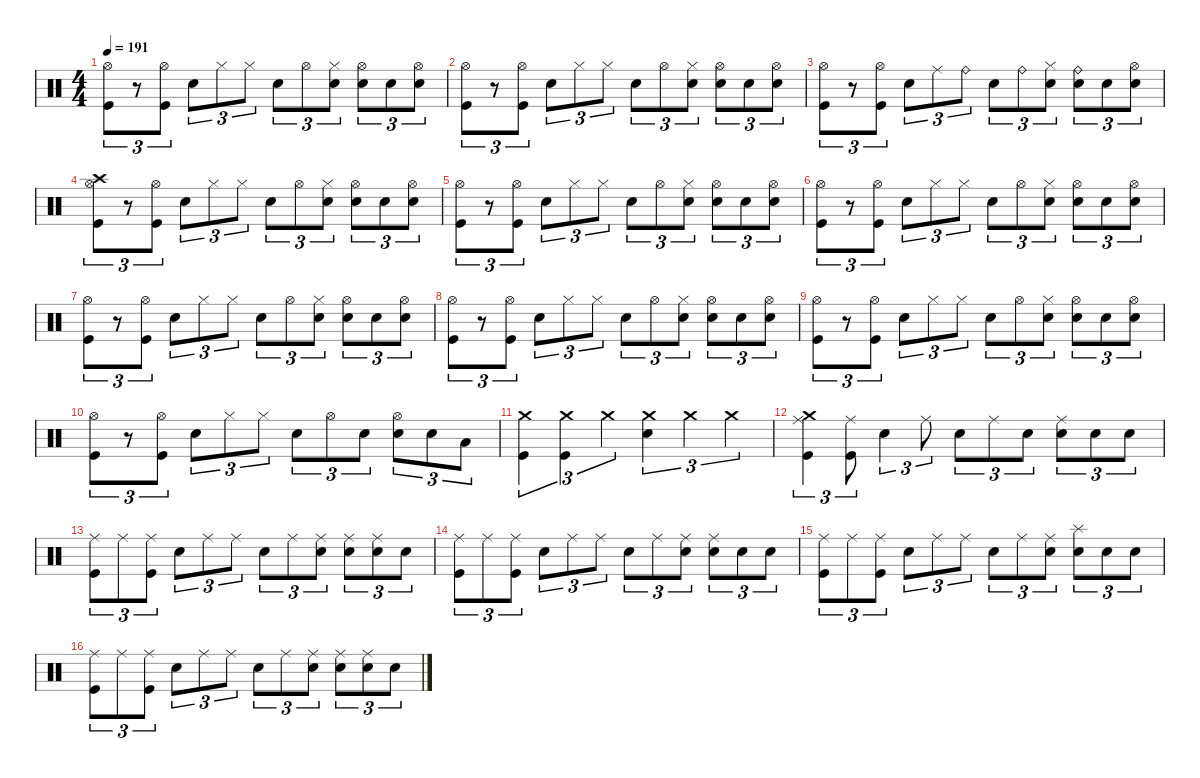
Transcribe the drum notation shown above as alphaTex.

\defaultSystemsLayout 4
\hideDynamics
\bracketExtendMode nobrackets
\singleTrackTrackNamePolicy hidden
\multiTrackTrackNamePolicy hidden
\firstSystemTrackNameMode fullname
\firstSystemTrackNameOrientation horizontal
\otherSystemsTrackNameOrientation horizontal
\track ("Drumkit" "drm.") {solo instrument percussion}
\staff {score}
\articulation defaults
\ts (4 4)
\tempo 191
\clef neutral
\ks c
("Kick (hit)" "Hi-Hat (open)").8{tu (3 2) dy mf beam Down} r.8{tu (3 2) beam Down} ("Kick (hit)" "Hi-Hat (open)").8{tu (3 2) beam Down} "Snare (hit) 2".8{tu (3 2) dy mp beam Down} "Hi-Hat (closed)".8{tu (3 2) beam Down} "Hi-Hat (closed)".8{tu (3 2) beam Down} "Snare (hit) 2".8{tu (3 2) dy f beam Down} "Hi-Hat (open)".8{tu (3 2) dy mp beam Down} ("Hi-Hat (closed)" "Snare (hit) 2").8{tu (3 2) dy p beam Down} ("Hi-Hat (open)" "Snare (hit) 2").8{tu (3 2) dy mp beam Down} "Snare (hit) 2".8{tu (3 2) beam Down} ("Snare (hit) 2" "Hi-Hat (open)").8{tu (3 2) beam Down} |
("Kick (hit)" "Hi-Hat (open)").8{tu (3 2) dy mf beam Down} r.8{tu (3 2) beam Down} ("Kick (hit)" "Hi-Hat (open)").8{tu (3 2) beam Down} "Snare (hit) 2".8{tu (3 2) dy mp beam Down} "Hi-Hat (closed)".8{tu (3 2) beam Down} "Hi-Hat (closed)".8{tu (3 2) beam Down} "Snare (hit) 2".8{tu (3 2) dy f beam Down} "Hi-Hat (open)".8{tu (3 2) dy mp beam Down} ("Hi-Hat (closed)" "Snare (hit) 2").8{tu (3 2) dy p beam Down} ("Hi-Hat (open)" "Snare (hit) 2").8{tu (3 2) dy mp beam Down} "Snare (hit) 2".8{tu (3 2) beam Down} ("Snare (hit) 2" "Hi-Hat (open)").8{tu (3 2) beam Down} |
("Kick (hit)" "Hi-Hat (open)").8{tu (3 2) dy mf beam Down} r.8{tu (3 2) beam Down} ("Kick (hit)" "Hi-Hat (open)").8{tu (3 2) beam Down} "Snare (hit) 2".8{tu (3 2) dy mp beam Down} "Ride (middle)".8{tu (3 2) beam Down} "Ride (bell)".8{tu (3 2) beam Down} "Snare (hit) 2".8{tu (3 2) dy f beam Down} "Ride (bell)".8{tu (3 2) dy mf beam Down} ("Hi-Hat (closed)" "Snare (hit) 2").8{tu (3 2) dy p beam Down} ("Snare (hit) 2" "Ride (bell)").8{tu (3 2) dy mp beam Down} "Snare (hit) 2".8{tu (3 2) beam Down} ("Snare (hit) 2" "Hi-Hat (open)").8{tu (3 2) beam Down} |
("Kick (hit)" "Hi-Hat (open)" "Crash high (hit)").8{tu (3 2) dy mf beam Down} r.8{tu (3 2) beam Down} ("Kick (hit)" "Hi-Hat (open)").8{tu (3 2) beam Down} "Snare (hit) 2".8{tu (3 2) dy mp beam Down} "Hi-Hat (closed)".8{tu (3 2) beam Down} "Hi-Hat (closed)".8{tu (3 2) beam Down} "Snare (hit) 2".8{tu (3 2) dy f beam Down} "Hi-Hat (open)".8{tu (3 2) dy mp beam Down} ("Hi-Hat (closed)" "Snare (hit) 2").8{tu (3 2) dy p beam Down} ("Hi-Hat (open)" "Snare (hit) 2").8{tu (3 2) dy mp beam Down} "Snare (hit) 2".8{tu (3 2) beam Down} ("Snare (hit) 2" "Hi-Hat (open)").8{tu (3 2) beam Down} |
("Kick (hit)" "Hi-Hat (open)").8{tu (3 2) dy mf beam Down} r.8{tu (3 2) beam Down} ("Kick (hit)" "Hi-Hat (open)").8{tu (3 2) beam Down} "Snare (hit) 2".8{tu (3 2) dy mp beam Down} "Hi-Hat (closed)".8{tu (3 2) beam Down} "Hi-Hat (closed)".8{tu (3 2) beam Down} "Snare (hit) 2".8{tu (3 2) dy f beam Down} "Hi-Hat (open)".8{tu (3 2) dy mp beam Down} ("Hi-Hat (closed)" "Snare (hit) 2").8{tu (3 2) dy p beam Down} ("Hi-Hat (open)" "Snare (hit) 2").8{tu (3 2) dy mp beam Down} "Snare (hit) 2".8{tu (3 2) beam Down} ("Snare (hit) 2" "Hi-Hat (open)").8{tu (3 2) beam Down} |
("Kick (hit)" "Hi-Hat (open)").8{tu (3 2) dy mf beam Down} r.8{tu (3 2) beam Down} ("Kick (hit)" "Hi-Hat (open)").8{tu (3 2) beam Down} "Snare (hit) 2".8{tu (3 2) dy mp beam Down} "Hi-Hat (closed)".8{tu (3 2) beam Down} "Hi-Hat (closed)".8{tu (3 2) beam Down} "Snare (hit) 2".8{tu (3 2) dy f beam Down} "Hi-Hat (open)".8{tu (3 2) dy mp beam Down} ("Hi-Hat (closed)" "Snare (hit) 2").8{tu (3 2) dy p beam Down} ("Hi-Hat (open)" "Snare (hit) 2").8{tu (3 2) dy mp beam Down} "Snare (hit) 2".8{tu (3 2) beam Down} ("Snare (hit) 2" "Hi-Hat (open)").8{tu (3 2) beam Down} |
("Kick (hit)" "Hi-Hat (open)").8{tu (3 2) dy mf beam Down} r.8{tu (3 2) beam Down} ("Kick (hit)" "Hi-Hat (open)").8{tu (3 2) beam Down} "Snare (hit) 2".8{tu (3 2) dy mp beam Down} "Hi-Hat (closed)".8{tu (3 2) beam Down} "Hi-Hat (closed)".8{tu (3 2) beam Down} "Snare (hit) 2".8{tu (3 2) dy f beam Down} "Hi-Hat (open)".8{tu (3 2) dy mp beam Down} ("Hi-Hat (closed)" "Snare (hit) 2").8{tu (3 2) dy p beam Down} ("Hi-Hat (open)" "Snare (hit) 2").8{tu (3 2) dy mp beam Down} "Snare (hit) 2".8{tu (3 2) beam Down} ("Snare (hit) 2" "Hi-Hat (open)").8{tu (3 2) beam Down} |
("Kick (hit)" "Hi-Hat (open)").8{tu (3 2) dy mf beam Down} r.8{tu (3 2) beam Down} ("Kick (hit)" "Hi-Hat (open)").8{tu (3 2) beam Down} "Snare (hit) 2".8{tu (3 2) dy mp beam Down} "Hi-Hat (closed)".8{tu (3 2) beam Down} "Hi-Hat (closed)".8{tu (3 2) beam Down} "Snare (hit) 2".8{tu (3 2) dy f beam Down} "Hi-Hat (open)".8{tu (3 2) dy mp beam Down} ("Hi-Hat (closed)" "Snare (hit) 2").8{tu (3 2) dy p beam Down} ("Hi-Hat (open)" "Snare (hit) 2").8{tu (3 2) dy mp beam Down} "Snare (hit) 2".8{tu (3 2) beam Down} ("Snare (hit) 2" "Hi-Hat (open)").8{tu (3 2) beam Down} |
("Kick (hit)" "Hi-Hat (open)").8{tu (3 2) dy mf beam Down} r.8{tu (3 2) beam Down} ("Kick (hit)" "Hi-Hat (open)").8{tu (3 2) beam Down} "Snare (hit) 2".8{tu (3 2) dy mp beam Down} "Hi-Hat (closed)".8{tu (3 2) beam Down} "Hi-Hat (closed)".8{tu (3 2) beam Down} "Snare (hit) 2".8{tu (3 2) dy f beam Down} "Hi-Hat (open)".8{tu (3 2) dy mp beam Down} ("Hi-Hat (closed)" "Snare (hit) 2").8{tu (3 2) dy p beam Down} ("Hi-Hat (open)" "Snare (hit) 2").8{tu (3 2) dy mp beam Down} "Snare (hit) 2".8{tu (3 2) beam Down} ("Snare (hit) 2" "Hi-Hat (open)").8{tu (3 2) beam Down} |
("Kick (hit)" "Hi-Hat (open)").8{tu (3 2) dy mf beam Down} r.8{tu (3 2) beam Down} ("Kick (hit)" "Hi-Hat (open)").8{tu (3 2) beam Down} "Snare (hit) 2".8{tu (3 2) dy mp beam Down} "Hi-Hat (closed)".8{tu (3 2) beam Down} "Hi-Hat (closed)".8{tu (3 2) beam Down} "Snare (hit) 2".8{tu (3 2) dy f beam Down} "Hi-Hat (open)".8{tu (3 2) beam Down} "Snare (hit) 2".8{tu (3 2) dy p beam Down} ("Hi-Hat (open)" "Snare (hit) 2").8{tu (3 2) dy mf beam Down} "Snare (hit) 2".8{tu (3 2) dy mp beam Down} "Low Tom (hit)".8{tu (3 2) beam Down} |
("Kick (hit)" "Crash medium (hit)").4{tu (3 2) beam Down} ("Kick (hit)" "Crash medium (hit)").4{tu (3 2) dy f beam Down} "Crash medium (hit)".4{tu (3 2) dy mf beam Down} ("Snare (hit) 2" "Crash medium (hit)").4{tu (3 2) dy f beam Down} "Crash medium (hit)".4{tu (3 2) dy mf beam Down} "Crash medium (hit)".4{tu (3 2) dy f beam Down} |
("Kick (hit)" "Ride (middle)" "Crash medium (hit)").4{tu (3 2) dy mf beam Down} ("Kick (hit)" "Ride (middle)").8{tu (3 2) beam Down} "Snare (hit) 2".4{tu (3 2) dy mp beam Down} "Ride (middle)".8{tu (3 2) beam Down} "Snare (hit) 2".8{tu (3 2) dy f beam Down} "Ride (middle)".8{tu (3 2) dy mp beam Down} "Snare (hit) 2".8{tu (3 2) dy p beam Down} ("Snare (hit) 2" "Ride (middle)").8{tu (3 2) dy mp beam Down} "Snare (hit) 2".8{tu (3 2) beam Down} "Snare (hit) 2".8{tu (3 2) beam Down} |
("Kick (hit)" "Ride (middle)").8{tu (3 2) dy mf beam Down} "Ride (middle)".8{tu (3 2) dy mp beam Down} ("Kick (hit)" "Ride (middle)").8{tu (3 2) dy mf beam Down} "Snare (hit) 2".8{tu (3 2) dy mp beam Down} "Ride (middle)".8{tu (3 2) beam Down} "Ride (middle)".8{tu (3 2) beam Down} "Snare (hit) 2".8{tu (3 2) dy f beam Down} "Ride (middle)".8{tu (3 2) dy mp beam Down} ("Snare (hit) 2" "Ride (middle)").8{tu (3 2) dy p beam Down} ("Snare (hit) 2" "Ride (middle)").8{tu (3 2) dy mp beam Down} ("Snare (hit) 2" "Ride (middle)").8{tu (3 2) beam Down} "Snare (hit) 2".8{tu (3 2) beam Down} |
("Kick (hit)" "Ride (middle)").8{tu (3 2) dy mf beam Down} "Ride (middle)".8{tu (3 2) dy mp beam Down} ("Kick (hit)" "Ride (middle)").8{tu (3 2) dy mf beam Down} "Snare (hit) 2".8{tu (3 2) dy mp beam Down} "Ride (middle)".8{tu (3 2) beam Down} "Ride (middle)".8{tu (3 2) beam Down} "Snare (hit) 2".8{tu (3 2) dy f beam Down} "Ride (middle)".8{tu (3 2) dy mp beam Down} ("Snare (hit) 2" "Ride (middle)").8{tu (3 2) dy p beam Down} ("Snare (hit) 2" "Ride (middle)").8{tu (3 2) dy mp beam Down} "Snare (hit) 2".8{tu (3 2) beam Down} "Snare (hit) 2".8{tu (3 2) beam Down} |
("Kick (hit)" "Ride (middle)").8{tu (3 2) dy mf beam Down} "Ride (middle)".8{tu (3 2) dy mp beam Down} ("Kick (hit)" "Ride (middle)").8{tu (3 2) dy mf beam Down} "Snare (hit) 2".8{tu (3 2) dy mp beam Down} "Ride (middle)".8{tu (3 2) beam Down} "Ride (middle)".8{tu (3 2) beam Down} "Snare (hit) 2".8{tu (3 2) dy f beam Down} "Ride (middle)".8{tu (3 2) dy mp beam Down} ("Snare (hit) 2" "Ride (middle)").8{tu (3 2) dy p beam Down} ("Snare (hit) 2" "Splash (hit)").8{tu (3 2) dy mp beam Down} "Snare (hit) 2".8{tu (3 2) beam Down} "Snare (hit) 2".8{tu (3 2) beam Down} |
("Kick (hit)" "Ride (middle)").8{tu (3 2) dy mf beam Down} "Ride (middle)".8{tu (3 2) dy mp beam Down} ("Kick (hit)" "Ride (middle)").8{tu (3 2) dy mf beam Down} "Snare (hit) 2".8{tu (3 2) dy mp beam Down} "Ride (middle)".8{tu (3 2) beam Down} "Ride (middle)".8{tu (3 2) beam Down} "Snare (hit) 2".8{tu (3 2) dy f beam Down} "Ride (middle)".8{tu (3 2) dy mp beam Down} ("Snare (hit) 2" "Ride (middle)").8{tu (3 2) dy p beam Down} ("Snare (hit) 2" "Ride (middle)").8{tu (3 2) dy mp beam Down} ("Snare (hit) 2" "Ride (middle)").8{tu (3 2) beam Down} "Snare (hit) 2".8{tu (3 2) beam Down}
